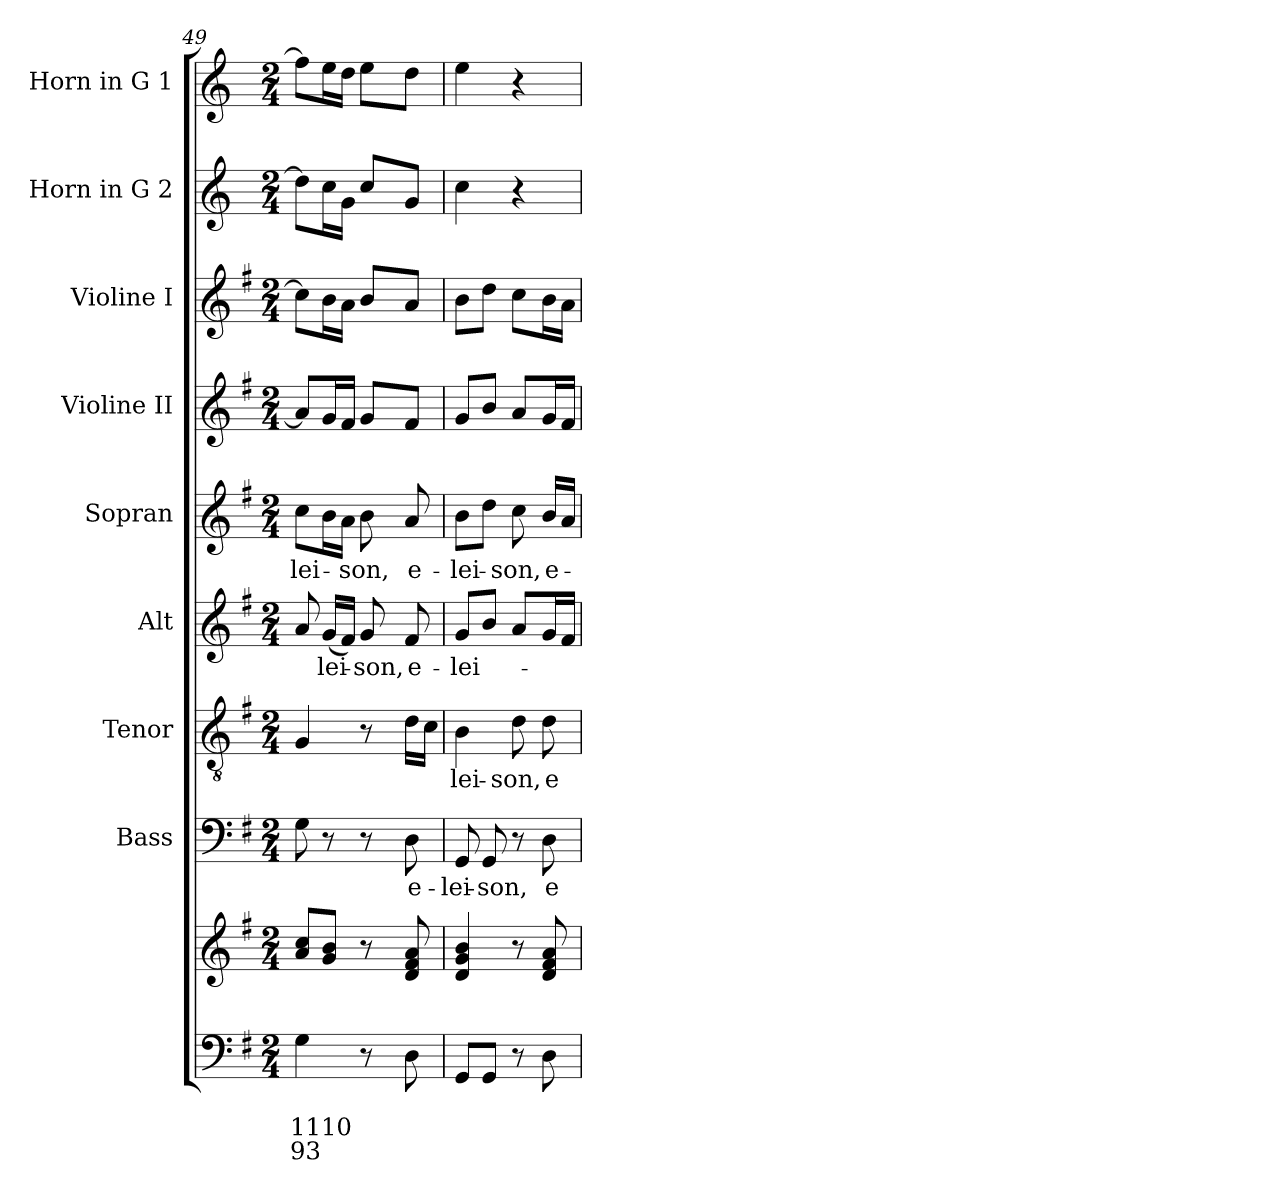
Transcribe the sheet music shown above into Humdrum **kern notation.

**kern	**text	**text	**text	**kern	**kern	**text	**kern	**text	**kern	**text	**kern	**text	**kern	**kern	**kern	**kern
*part9	*part9	*part9	*part9	*part9	*part8	*part8	*part7	*part7	*part6	*part6	*part5	*part5	*part4	*part3	*part2	*part1
*staff10	*staff10	*staff10	*staff10	*staff9	*staff8	*staff8	*staff7	*staff7	*staff6	*staff6	*staff5	*staff5	*staff4	*staff3	*staff2	*staff1
*	*	*	*	*	*I"Bass	*	*I"Tenor	*	*I"Alt	*	*I"Sopran	*	*I"Violine II	*I"Violine I	*I"Horn in G 2	*I"Horn in G 1
*	*	*	*	*	*I'B.	*	*I'T.	*	*I'A.	*	*I'S.	*	*I'Vl. II	*I'Vl. I	*	*
*clefF4	*	*	*	*clefG2	*clefF4	*	*clefGv2	*	*clefG2	*	*clefG2	*	*clefG2	*clefG2	*clefG2	*clefG2
*	*	*	*	*	*	*	*	*	*	*	*	*	*	*	*ITrd3c5	*ITrd3c5
*k[f#]	*	*	*	*k[f#]	*k[f#]	*	*k[f#]	*	*k[f#]	*	*k[f#]	*	*k[f#]	*k[f#]	*k[f#]	*k[f#]
*G:	*	*	*	*G:	*G:	*	*G:	*	*G:	*	*G:	*	*G:	*G:	*G:	*G:
*M2/4	*	*	*	*M2/4	*M2/4	*	*M2/4	*	*M2/4	*	*M2/4	*	*M2/4	*M2/4	*M2/4	*M2/4
=49	=49	=49	=49	=49	=49	=49	=49	=49	=49	=49	=49	=49	=49	=49	=49	=49
!	!	!LO:LY:b	!LO:LY:b	!	!	!	!	!	!	!	!	!LO:LY:b	!	!	!	!
4G\	.	1110	93	8a/ 8cc/L	8G\	.	4G/	.	8a/	.	8cc\L	-lei-	8a/L]	8cc\L]	8a\L]	8cc\L]
!	!	!	!	!	!	!	!	!	!	!LO:LY:b	!	!	!	!	!	!
.	.	.	.	8g/ 8b/J	8r	.	.	.	(<16g/LL	-lei-	16b\L	.	16g/L	16b\L	16g\L	16b\L
.	.	.	.	.	.	.	.	.	16f#/JJ)	.	16a\JJ	.	16f#/JJ	16a\JJ	16d\JJ	16a\JJ
!	!	!	!	!	!	!	!	!	!	!LO:LY:b	!	!LO:LY:b	!	!	!	!
8r	.	.	.	8r	8r	.	8r	.	8g/	-son,	8b\	-son,	8g/L	8b/L	8g/L	8b\L
!	!	!	!	!	!	!LO:LY:b	!	!	!	!LO:LY:b	!	!LO:LY:b	!	!	!	!
8D\	.	.	.	8d/ 8f#/ 8a/	8D\	-e-	16d\LL	.	8f#/	e-	8a/	e-	8f#/J	8a/J	8d/J	8a\J
.	.	.	.	.	.	.	16c\JJ	.	.	.	.	.	.	.	.	.
=50	=50	=50	=50	=50	=50	=50	=50	=50	=50	=50	=50	=50	=50	=50	=50	=50
!	!	!	!	!	!	!LO:LY:b	!	!LO:LY:b	!	!LO:LY:b	!	!LO:LY:b	!	!	!	!
8GG/L	.	.	.	4d/ 4g/ 4b/	8GG/	-lei-	4B\	-lei-	8g/L	-lei-	8b\L	-lei-	8g/L	8b\L	4g\	4b\
!	!	!	!	!	!	!LO:LY:b	!	!	!	!	!	!	!	!	!	!
8GG/J	.	.	.	.	8GG/	-son,	.	.	8b/J	.	8dd\J	.	8b/J	8dd\J	.	.
!	!	!	!	!	!	!	!	!LO:LY:b	!	!	!	!LO:LY:b	!	!	!	!
8r	.	.	.	8r	8r	.	8d\	-son,	8a/L	.	8cc\	-son,	8a/L	8cc\L	4r	4r
!	!	!	!	!	!	!LO:LY:b	!	!LO:LY:b	!	!	!	!LO:LY:b	!	!	!	!
8D\	.	.	.	8d/ 8f#/ 8a/	8D\	e-	8d\	e-	16g/L	.	16b/LL	e-	16g/L	16b\L	.	.
.	.	.	.	.	.	.	.	.	16f#/JJ	.	16a/JJ	.	16f#/JJ	16a\JJ	.	.
=	=	=	=	=	=	=	=	=	=	=	=	=	=	=	=	=
*-	*-	*-	*-	*-	*-	*-	*-	*-	*-	*-	*-	*-	*-	*-	*-	*-
